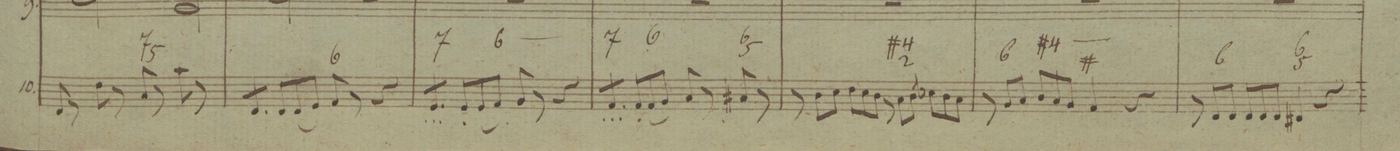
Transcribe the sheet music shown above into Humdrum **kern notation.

**kern	**fb	**dynam
*I"Organo et Basso	*	*
*clefF4	*	*
*k[b-]	*	*
*met(c)	*	*
*M4/4	*	*
8FF/	.	.
8r	.	.
8F\	.	.
8r	.	.
8C/	7 5	.
8r	.	.
8c\	.	.
8r	.	.
=9	=9	=9
*tremolo	*	*
12FF/L	.	.
12FF/	.	.
12FF/J	.	.
*Xtremolo	*	*
12FF/L	.	.
(12FF/	.	.
12GG/J)	.	.
8AA/	6	.
8r	.	.
4r	.	.
=10	=10	=10
*tremolo	*	*
12GG'/L	7	.
12GG'/	.	.
12GG'/J	.	.
*Xtremolo	*	*
12GG'/L	.	.
(12GG/	.	.
12AA/J)	.	.
8BB-/	6:	.
8r	.	.
4r	.	.
=11	=11	=11
*tremolo	*	*
12AA'/L	7	.
12AA'/	.	.
12AA'/J	.	.
*Xtremolo	*	*
12AA'/L	6	.
(12AA/	.	.
12BB-/J)	.	.
8C/	.	.
8r	.	.
8C#X/	6 5	.
8r	.	.
=12	=12	=12
12r	.	.
12D\L	.	.
12E\J	.	.
12F\L	.	.
12E\	.	.
12D\J	.	.
12r	.	.
12C\L	.	.
12D\J	4# 2	.
12E-X\L	.	.
12D\	.	.
12C\J	.	.
=13	=13	=13
12r	.	.
12BB-/L	6	.
12C/J	.	.
12D/L	4#:	.
12C/	.	.
12BB-/J	.	.
4AA/	#	.
4r	.	.
=14	=14	=14
12r	.	.
12FF/L	6	.
12FF/J	.	.
12FF/L	.	.
12FF/	.	.
12FF/J	.	.
4FF#X/	6 5	.
4r	.	.
=15	=15	=15
*-	*-	*-
